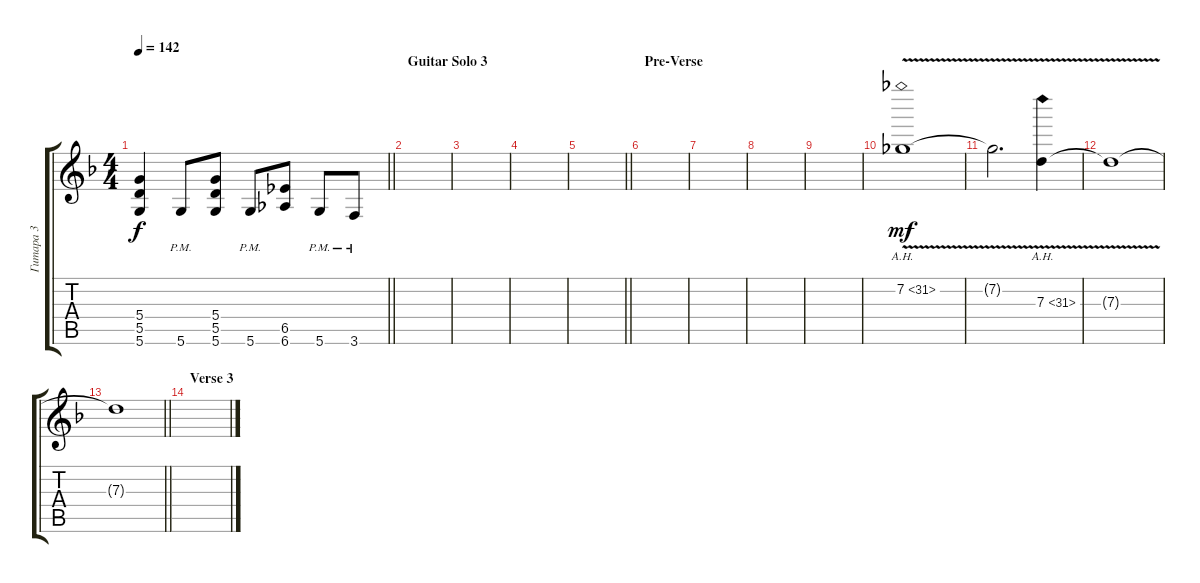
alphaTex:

\track ("Гитара 3" "Гитара 3") {instrument distortionguitar}
\staff {score tabs}
\tuning (E4 B3 G3 D3 A2 D2) {hide}
\ts (4 4)
\tempo 142
\clef g2
\barLineRight lightlight
\ks dminor
(5.4 5.5 5.6).4{dy f} 5.6{pm}.8 (5.4 5.5 5.6).8 5.6{pm}.8 (6.5 6.6).8 5.6{pm}.8 3.6{pm}.8 |
\section ("" "Guitar Solo 3")
|
|
|
\barLineRight lightlight
|
\section ("" "Pre-Verse")
|
|
|
|
7.2{ah 24 v}.1{dy mf} |
7.2{t}.2{d} 7.3{ah 24 v}.4 |
7.3{t}.1 |
\barLineRight lightlight
7.3{t}.1 |
\section ("" "Verse 3")
